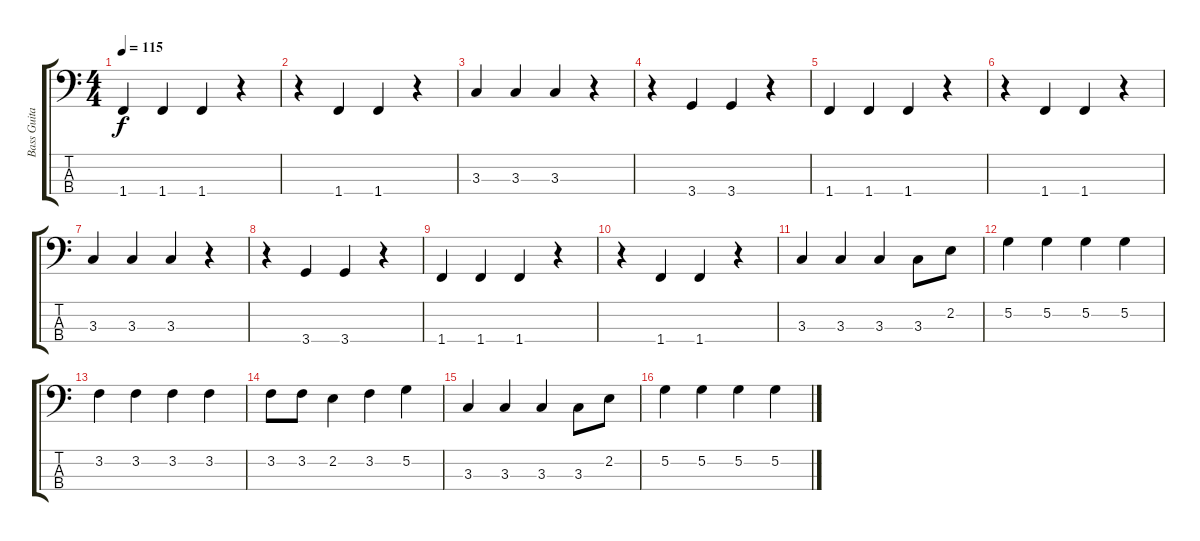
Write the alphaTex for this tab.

\track ("Bass Guitar" "Bass Guita") {instrument electricbassfinger}
\staff {score tabs}
\tuning (G2 D2 A1 E1) {hide}
\ts (4 4)
\tempo 115
\clef f4
\ks c
1.4.4{dy f} 1.4.4 1.4.4 r.4 |
r.4 1.4.4 1.4.4 r.4 |
3.3.4 3.3.4 3.3.4 r.4 |
r.4 3.4.4 3.4.4 r.4 |
1.4.4 1.4.4 1.4.4 r.4 |
r.4 1.4.4 1.4.4 r.4 |
3.3.4 3.3.4 3.3.4 r.4 |
r.4 3.4.4 3.4.4 r.4 |
1.4.4 1.4.4 1.4.4 r.4 |
r.4 1.4.4 1.4.4 r.4 |
3.3.4 3.3.4 3.3.4 3.3.8 2.2.8 |
5.2.4 5.2.4 5.2.4 5.2.4 |
3.2.4 3.2.4 3.2.4 3.2.4 |
3.2.8 3.2.8 2.2.4 3.2.4 5.2.4 |
3.3.4 3.3.4 3.3.4 3.3.8 2.2.8 |
5.2.4 5.2.4 5.2.4 5.2.4
